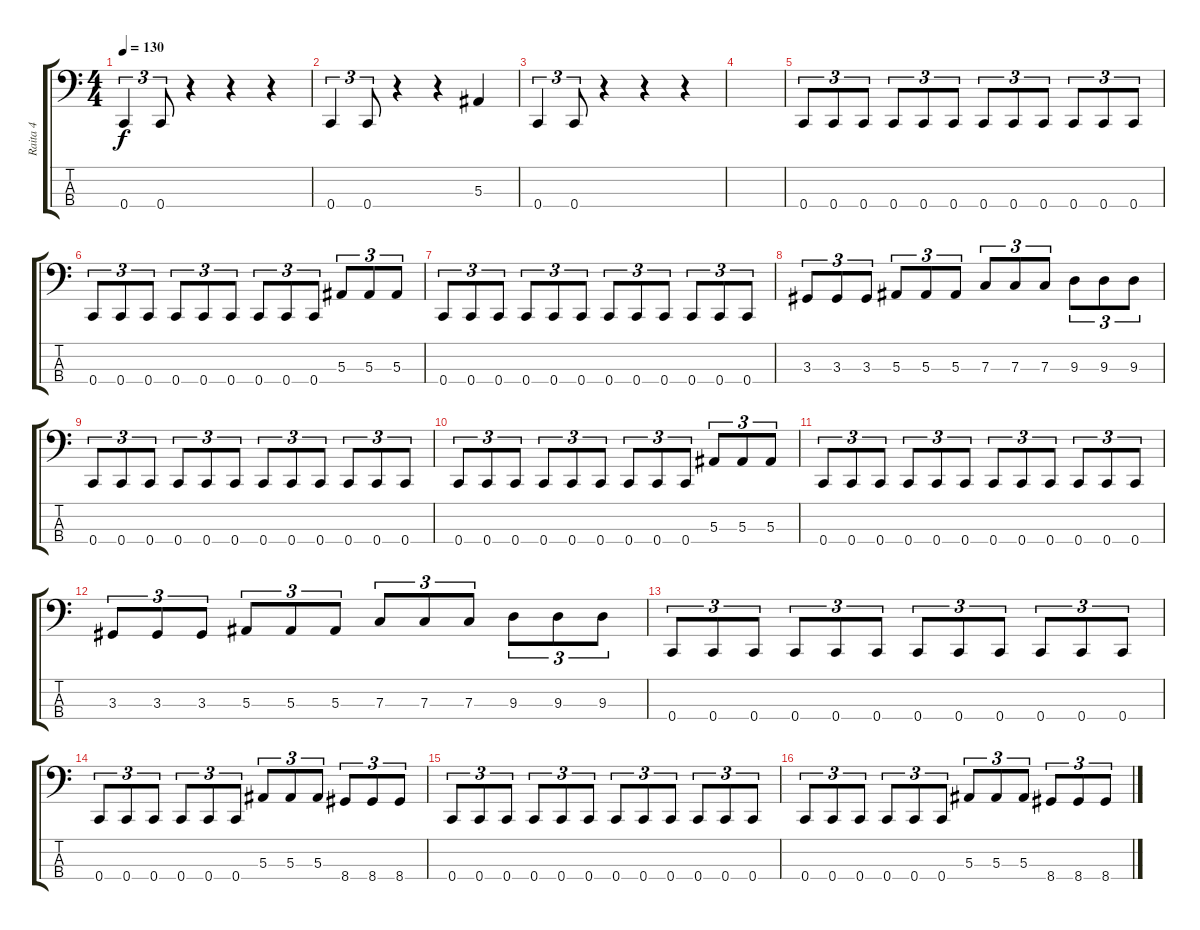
\track ("Raita 4" "Raita 4") {instrument electricbasspick}
\staff {score tabs}
\tuning (Eb2 Bb1 F1 C1) {hide}
\ts (4 4)
\tempo 130
\clef f4
\ks c
0.4.4{tu (3 2) dy f instrument electricbasspick} 0.4.8{tu (3 2)} r.4 r.4 r.4 |
0.4.4{tu (3 2)} 0.4.8{tu (3 2)} r.4 r.4 5.3.4 |
0.4.4{tu (3 2)} 0.4.8{tu (3 2)} r.4 r.4 r.4 |
|
0.4.8{tu (3 2)} 0.4.8{tu (3 2)} 0.4.8{tu (3 2)} 0.4.8{tu (3 2)} 0.4.8{tu (3 2)} 0.4.8{tu (3 2)} 0.4.8{tu (3 2)} 0.4.8{tu (3 2)} 0.4.8{tu (3 2)} 0.4.8{tu (3 2)} 0.4.8{tu (3 2)} 0.4.8{tu (3 2)} |
0.4.8{tu (3 2)} 0.4.8{tu (3 2)} 0.4.8{tu (3 2)} 0.4.8{tu (3 2)} 0.4.8{tu (3 2)} 0.4.8{tu (3 2)} 0.4.8{tu (3 2)} 0.4.8{tu (3 2)} 0.4.8{tu (3 2)} 5.3.8{tu (3 2)} 5.3.8{tu (3 2)} 5.3.8{tu (3 2)} |
0.4.8{tu (3 2)} 0.4.8{tu (3 2)} 0.4.8{tu (3 2)} 0.4.8{tu (3 2)} 0.4.8{tu (3 2)} 0.4.8{tu (3 2)} 0.4.8{tu (3 2)} 0.4.8{tu (3 2)} 0.4.8{tu (3 2)} 0.4.8{tu (3 2)} 0.4.8{tu (3 2)} 0.4.8{tu (3 2)} |
3.3.8{tu (3 2)} 3.3.8{tu (3 2)} 3.3.8{tu (3 2)} 5.3.8{tu (3 2)} 5.3.8{tu (3 2)} 5.3.8{tu (3 2)} 7.3.8{tu (3 2)} 7.3.8{tu (3 2)} 7.3.8{tu (3 2)} 9.3.8{tu (3 2)} 9.3.8{tu (3 2)} 9.3.8{tu (3 2)} |
0.4.8{tu (3 2)} 0.4.8{tu (3 2)} 0.4.8{tu (3 2)} 0.4.8{tu (3 2)} 0.4.8{tu (3 2)} 0.4.8{tu (3 2)} 0.4.8{tu (3 2)} 0.4.8{tu (3 2)} 0.4.8{tu (3 2)} 0.4.8{tu (3 2)} 0.4.8{tu (3 2)} 0.4.8{tu (3 2)} |
0.4.8{tu (3 2)} 0.4.8{tu (3 2)} 0.4.8{tu (3 2)} 0.4.8{tu (3 2)} 0.4.8{tu (3 2)} 0.4.8{tu (3 2)} 0.4.8{tu (3 2)} 0.4.8{tu (3 2)} 0.4.8{tu (3 2)} 5.3.8{tu (3 2)} 5.3.8{tu (3 2)} 5.3.8{tu (3 2)} |
0.4.8{tu (3 2)} 0.4.8{tu (3 2)} 0.4.8{tu (3 2)} 0.4.8{tu (3 2)} 0.4.8{tu (3 2)} 0.4.8{tu (3 2)} 0.4.8{tu (3 2)} 0.4.8{tu (3 2)} 0.4.8{tu (3 2)} 0.4.8{tu (3 2)} 0.4.8{tu (3 2)} 0.4.8{tu (3 2)} |
3.3.8{tu (3 2)} 3.3.8{tu (3 2)} 3.3.8{tu (3 2)} 5.3.8{tu (3 2)} 5.3.8{tu (3 2)} 5.3.8{tu (3 2)} 7.3.8{tu (3 2)} 7.3.8{tu (3 2)} 7.3.8{tu (3 2)} 9.3.8{tu (3 2)} 9.3.8{tu (3 2)} 9.3.8{tu (3 2)} |
0.4.8{tu (3 2)} 0.4.8{tu (3 2)} 0.4.8{tu (3 2)} 0.4.8{tu (3 2)} 0.4.8{tu (3 2)} 0.4.8{tu (3 2)} 0.4.8{tu (3 2)} 0.4.8{tu (3 2)} 0.4.8{tu (3 2)} 0.4.8{tu (3 2)} 0.4.8{tu (3 2)} 0.4.8{tu (3 2)} |
0.4.8{tu (3 2)} 0.4.8{tu (3 2)} 0.4.8{tu (3 2)} 0.4.8{tu (3 2)} 0.4.8{tu (3 2)} 0.4.8{tu (3 2)} 5.3.8{tu (3 2)} 5.3.8{tu (3 2)} 5.3.8{tu (3 2)} 8.4.8{tu (3 2)} 8.4.8{tu (3 2)} 8.4.8{tu (3 2)} |
0.4.8{tu (3 2)} 0.4.8{tu (3 2)} 0.4.8{tu (3 2)} 0.4.8{tu (3 2)} 0.4.8{tu (3 2)} 0.4.8{tu (3 2)} 0.4.8{tu (3 2)} 0.4.8{tu (3 2)} 0.4.8{tu (3 2)} 0.4.8{tu (3 2)} 0.4.8{tu (3 2)} 0.4.8{tu (3 2)} |
0.4.8{tu (3 2)} 0.4.8{tu (3 2)} 0.4.8{tu (3 2)} 0.4.8{tu (3 2)} 0.4.8{tu (3 2)} 0.4.8{tu (3 2)} 5.3.8{tu (3 2)} 5.3.8{tu (3 2)} 5.3.8{tu (3 2)} 8.4.8{tu (3 2)} 8.4.8{tu (3 2)} 8.4.8{tu (3 2)}
